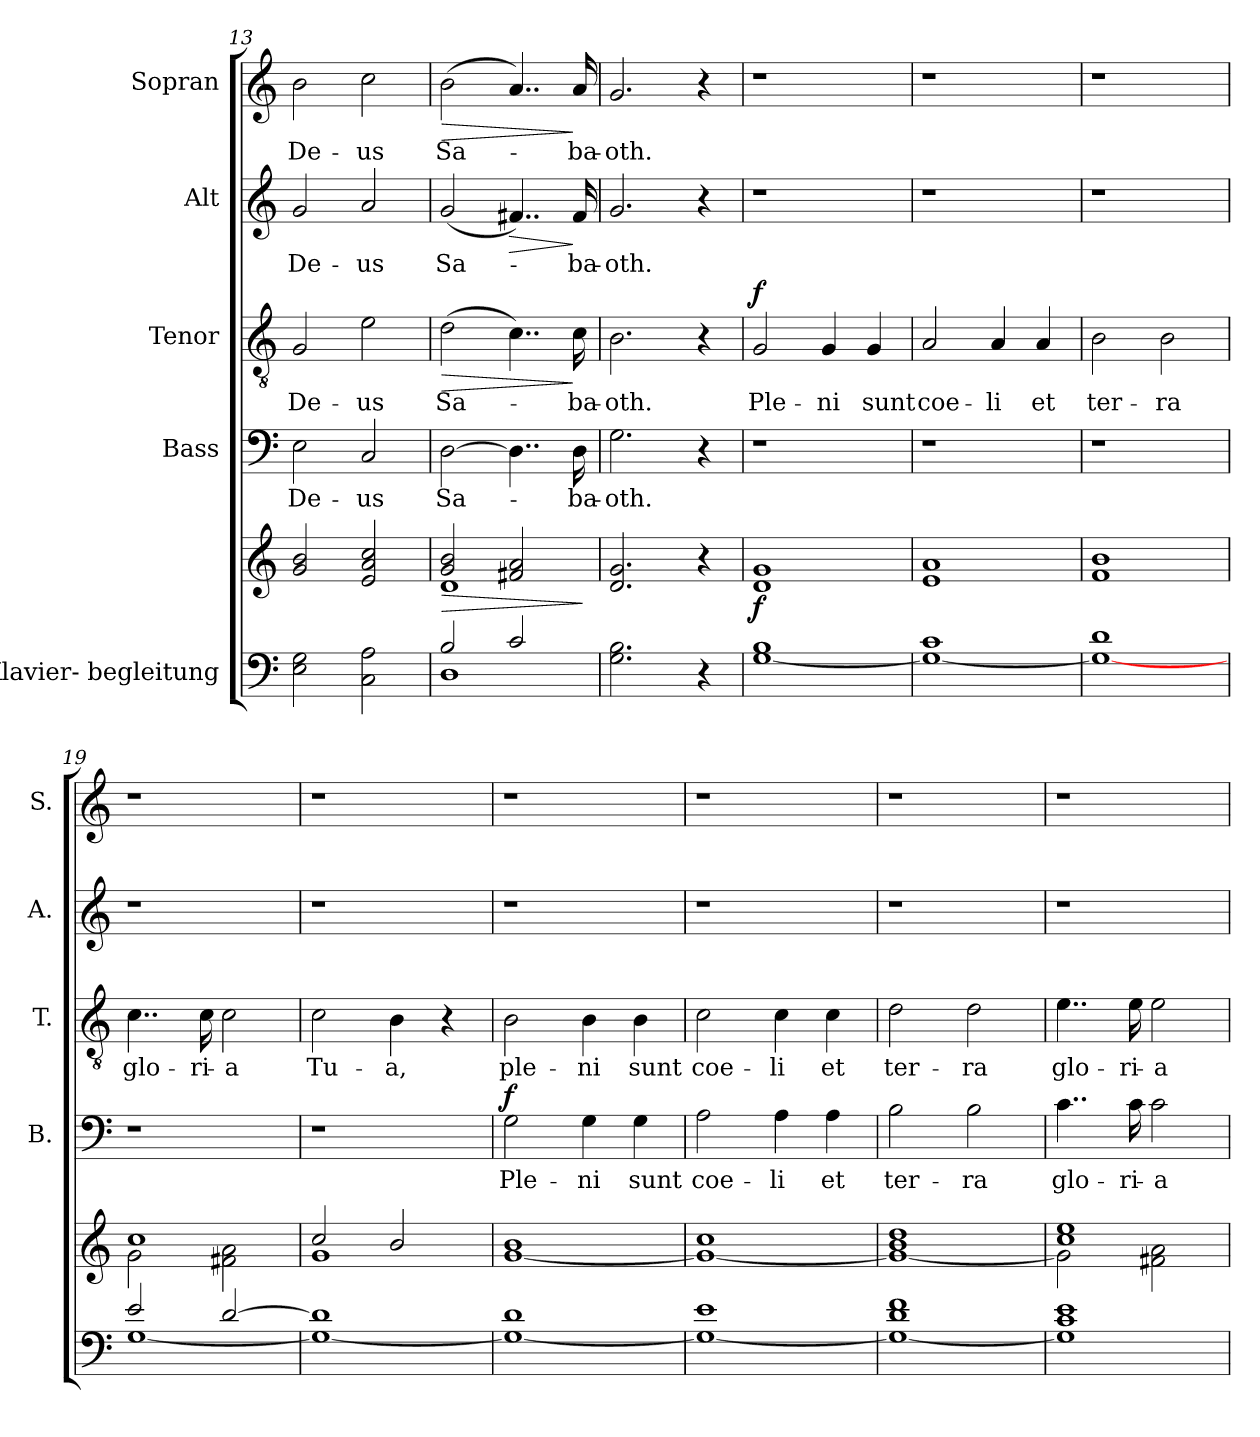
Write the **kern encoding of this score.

**kern	**kern	**dynam	**kern	**text	**dynam	**kern	**text	**dynam	**kern	**text	**dynam	**kern	**text	**dynam
*part5	*part5	*part5	*part4	*part4	*part4	*part3	*part3	*part3	*part2	*part2	*part2	*part1	*part1	*part1
*staff6	*staff5	*staff5/6	*staff4	*staff4	*staff4	*staff3	*staff3	*staff3	*staff2	*staff2	*staff2	*staff1	*staff1	*staff1
*I"Klavier- begleitung	*	*	*I"Bass	*	*	*I"Tenor	*	*	*I"Alt	*	*	*I"Sopran	*	*
*	*	*	*I'B.	*	*	*I'T.	*	*	*I'A.	*	*	*I'S.	*	*
*clefF4	*clefG2	*	*clefF4	*	*	*clefGv2	*	*	*clefG2	*	*	*clefG2	*	*
*k[]	*k[]	*	*k[]	*	*	*k[]	*	*	*k[]	*	*	*k[]	*	*
=13	=13	=13	=13	=13	=13	=13	=13	=13	=13	=13	=13	=13	=13	=13
2E\ 2G\	2g/ 2b/	.	2E\	De-	.	2G/	De-	.	2g/	De-	.	2b\	De-	.
2C\ 2A\	2e/ 2a/ 2cc/	.	2C/	-us	.	2e\	-us	.	2a/	-us	.	2cc\	-us	.
=14	=14	=14	=14	=14	=14	=14	=14	=14	=14	=14	=14	=14	=14	=14
*^	*	*	*	*	*	*	*	*	*	*	*	*	*	*
!	!	!	!LO:HP:b	!	!	!	!	!	!LO:HP:b	!	!	!	!	!	!LO:HP:b
*	*	*^	*	*	*	*	*	*	*	*	*	*	*	*	*
2B/	1D	2g/ 2b/	1d	>	[2D\	Sa-	.	(>2d\	Sa-	>	(2g/	Sa-	.	(>2b\	Sa-	>
!	!	!	!	!	!	!	!	!	!	!	!	!	!LO:HP:b	!	!	!
2c/	.	2f#X/ 2a/	.	.	4..D\]	.	.	4..c\)	.	.	4..f#X/)	.	>	4..a/)	.	.
.	.	.	.	.	16D\	-ba-	.	16c\	-ba-	]	16f#/	-ba-	]	16a/	-ba-	]
*v	*v	*	*	*	*	*	*	*	*	*	*	*	*	*	*	*
*	*v	*v	*	*	*	*	*	*	*	*	*	*	*	*	*
.	.	]	.	.	.	.	.	.	.	.	.	.	.	.
=15	=15	=15	=15	=15	=15	=15	=15	=15	=15	=15	=15	=15	=15	=15
2.G\ 2.B\	2.d/ 2.g/	.	2.G\	-oth.	.	2.B\	-oth.	.	2.g/	-oth.	.	2.g/	-oth.	.
4r	4r	.	4r	.	.	4r	.	.	4r	.	.	4r	.	.
=16	=16	=16	=16	=16	=16	=16	=16	=16	=16	=16	=16	=16	=16	=16
!	!	!LO:DY:b	!	!	!	!	!	!LO:DY:a	!	!	!	!	!	!
[1G 1B	1d 1g	f	1r	.	.	2G/	Ple-	f	1r	.	.	1r	.	.
.	.	.	.	.	.	4G/	-ni	.	.	.	.	.	.	.
.	.	.	.	.	.	4G/	sunt	.	.	.	.	.	.	.
!!LO:PB:g=z
=17	=17	=17	=17	=17	=17	=17	=17	=17	=17	=17	=17	=17	=17	=17
1G_ 1c	1e 1a	.	1r	.	.	2A/	coe-	.	1r	.	.	1r	.	.
.	.	.	.	.	.	4A/	-li	.	.	.	.	.	.	.
.	.	.	.	.	.	4A/	et	.	.	.	.	.	.	.
=18	=18	=18	=18	=18	=18	=18	=18	=18	=18	=18	=18	=18	=18	=18
1G_ 1d	1f 1b	.	1r	.	.	2B\	ter-	.	1r	.	.	1r	.	.
.	.	.	.	.	.	2B\	-ra	.	.	.	.	.	.	.
=19	=19	=19	=19	=19	=19	=19	=19	=19	=19	=19	=19	=19	=19	=19
*^	*^	*	*	*	*	*	*	*	*	*	*	*	*	*
2e/	[1G	1cc	2g\	.	1r	.	.	4..c\	glo-	.	1r	.	.	1r	.	.
.	.	.	.	.	.	.	.	16c\	-ri-	.	.	.	.	.	.	.
[2d/	.	.	2f#X\ 2a\	.	.	.	.	2c\	-a	.	.	.	.	.	.	.
=20	=20	=20	=20	=20	=20	=20	=20	=20	=20	=20	=20	=20	=20	=20	=20	=20
1d]	1G_	2cc/	1g	.	1r	.	.	2c\	Tu-	.	1r	.	.	1r	.	.
.	.	2b/	.	.	.	.	.	4B\	-a,	.	.	.	.	.	.	.
.	.	.	.	.	.	.	.	4r	.	.	.	.	.	.	.	.
=21	=21	=21	=21	=21	=21	=21	=21	=21	=21	=21	=21	=21	=21	=21	=21	=21
!	!	!	!	!	!	!	!LO:DY:a	!	!	!	!	!	!	!	!	!
1d	1G_	1b	[1g	.	2G\	Ple-	f	2B\	ple-	.	1r	.	.	1r	.	.
.	.	.	.	.	4G\	-ni	.	4B\	-ni	.	.	.	.	.	.	.
.	.	.	.	.	4G\	sunt	.	4B\	sunt	.	.	.	.	.	.	.
=22	=22	=22	=22	=22	=22	=22	=22	=22	=22	=22	=22	=22	=22	=22	=22	=22
1e	1G_	1cc	1g_	.	2A\	coe-	.	2c\	coe-	.	1r	.	.	1r	.	.
.	.	.	.	.	4A\	-li	.	4c\	-li	.	.	.	.	.	.	.
.	.	.	.	.	4A\	et	.	4c\	et	.	.	.	.	.	.	.
=23	=23	=23	=23	=23	=23	=23	=23	=23	=23	=23	=23	=23	=23	=23	=23	=23
1d 1f	1G_	1b 1dd	1g_	.	2B\	ter-	.	2d\	ter-	.	1r	.	.	1r	.	.
.	.	.	.	.	2B\	-ra	.	2d\	-ra	.	.	.	.	.	.	.
=24	=24	=24	=24	=24	=24	=24	=24	=24	=24	=24	=24	=24	=24	=24	=24	=24
1c 1e	1G]	1cc 1ee	2g\]	.	4..c\	glo-	.	4..e\	glo-	.	1r	.	.	1r	.	.
.	.	.	.	.	16c\	-ri-	.	16e\	-ri-	.	.	.	.	.	.	.
.	.	.	2f#X\ 2a\	.	2c\	-a	.	2e\	-a	.	.	.	.	.	.	.
*v	*v	*	*	*	*	*	*	*	*	*	*	*	*	*	*	*
*	*v	*v	*	*	*	*	*	*	*	*	*	*	*	*	*
=	=	=	=	=	=	=	=	=	=	=	=	=	=	=
*-	*-	*-	*-	*-	*-	*-	*-	*-	*-	*-	*-	*-	*-	*-
